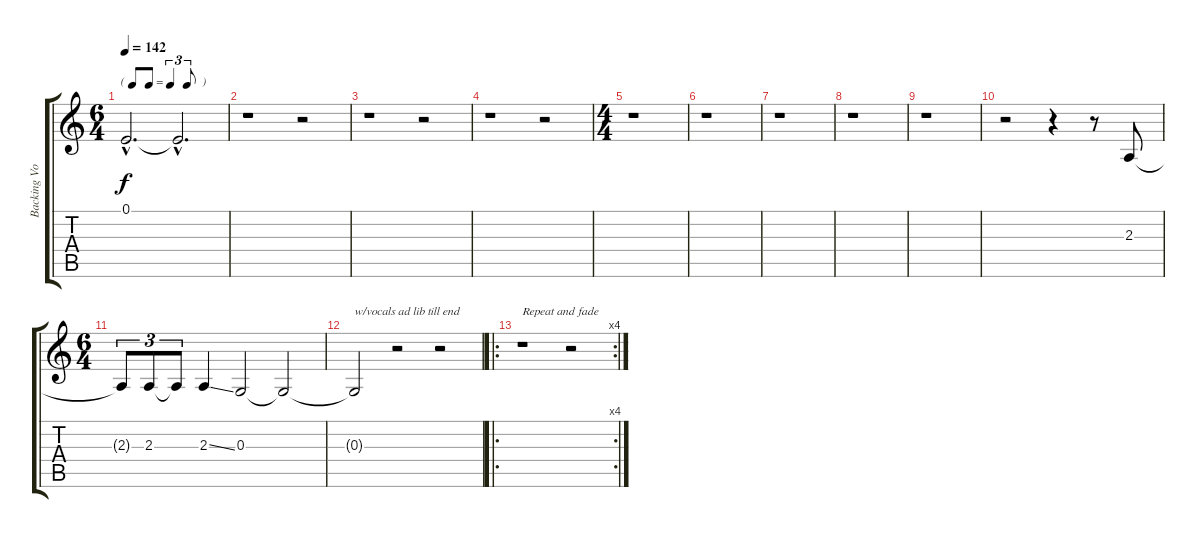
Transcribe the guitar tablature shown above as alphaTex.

\track ("Backing Vocals" "Backing Vo") {instrument stringensemble1}
\staff {score tabs}
\tuning (E4 B3 G3 D3 A2 E2) {hide}
\ts (6 4)
\tf triplet8th
\tempo 142
\clef g2
\ks c
0.1{hac}.2{d dy f} 0.1{hac t}.2{d} |
r.1 r.2 |
r.1 r.2 |
r.1 r.2 |
\ts (4 4)
r.1 |
r.1 |
r.1 |
r.1 |
r.1 |
r.2 r.4 r.8 2.3.8 |
\ts (6 4)
2.3{t}.8{tu (3 2)} 2.3.8{tu (3 2)} 2.3{t}.8{tu (3 2)} 2.3{ss}.4 0.3.2 0.3{t}.2 |
0.3{t}.2{txt "w/vocals ad lib till end"} r.2 r.2 |
\ro
\rc 4
r.1{txt "Repeat and fade"} r.2
